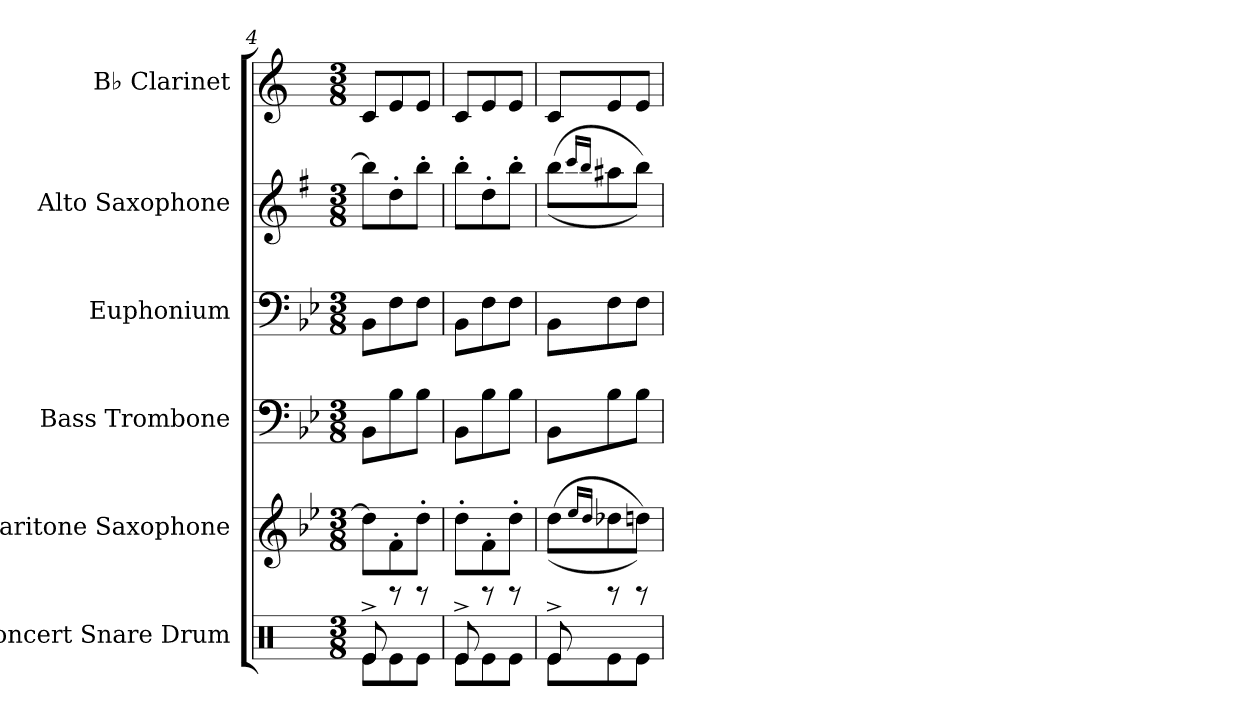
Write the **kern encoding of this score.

**kern	**kern	**kern	**kern	**kern	**kern
*part6	*part5	*part4	*part3	*part2	*part1
*staff6	*staff5	*staff4	*staff3	*staff2	*staff1
*I"Concert Snare Drum	*I"Baritone Saxophone	*I"Bass Trombone	*I"Euphonium	*I"Alto Saxophone	*I"B♭ Clarinet
*I'Con. Sn.	*I'Bar. Sax.	*I'B. Tbn.	*I'Euph.	*I'A. Sax.	*I'B♭ Cl.
*clefX	*clefG2	*clefF4	*clefF4	*clefG2	*clefG2
*	*ITrd12c21	*	*	*ITrd5c9	*ITrd1c2
*k[]	*k[b-e-]	*k[b-e-]	*k[b-e-]	*k[b-e-]	*k[b-e-]
*M3/8	*M3/8	*M3/8	*M3/8	*M3/8	*M3/8
=4	=4	=4	=4	=4	=4
*^	*	*	*	*	*
8Re^\L	8Re/	8d\L]	8BB-\L	8BB-\L	8dd\L]	8B-/L
8Re\	8rccc	8F'\	8B-\	8F\	8f'\	8d/
8Re\J	8rccc	8d'\J	8B-\J	8F\J	8dd'\J	8d/J
=5	=5	=5	=5	=5	=5	=5
8Re^\L	8Re/	8d'\L	8BB-\L	8BB-\L	8dd'\L	8B-/L
8Re\	8rccc	8F'\	8B-\	8F\	8f'\	8d/
8Re\J	8rccc	8d'\J	8B-\J	8F\J	8dd'\J	8d/J
=6	=6	=6	=6	=6	=6	=6
8Re^\L	8Re/	(>(>8d\L	8BB-\L	8BB-\L	(>(>8dd\L	8B-/L
.	.	16qe-/LL	.	.	16qee-/LL	.
.	.	16qd/JJ	.	.	16qdd/JJ	.
8Re\	8rccc	8d-X\	8B-\	8F\	8cc#X\	8d/
8Re\J	8rccc	8dn\J))	8B-\J	8F\J	8dd\J))	8d/J
*v	*v	*	*	*	*	*
=	=	=	=	=	=
*-	*-	*-	*-	*-	*-
